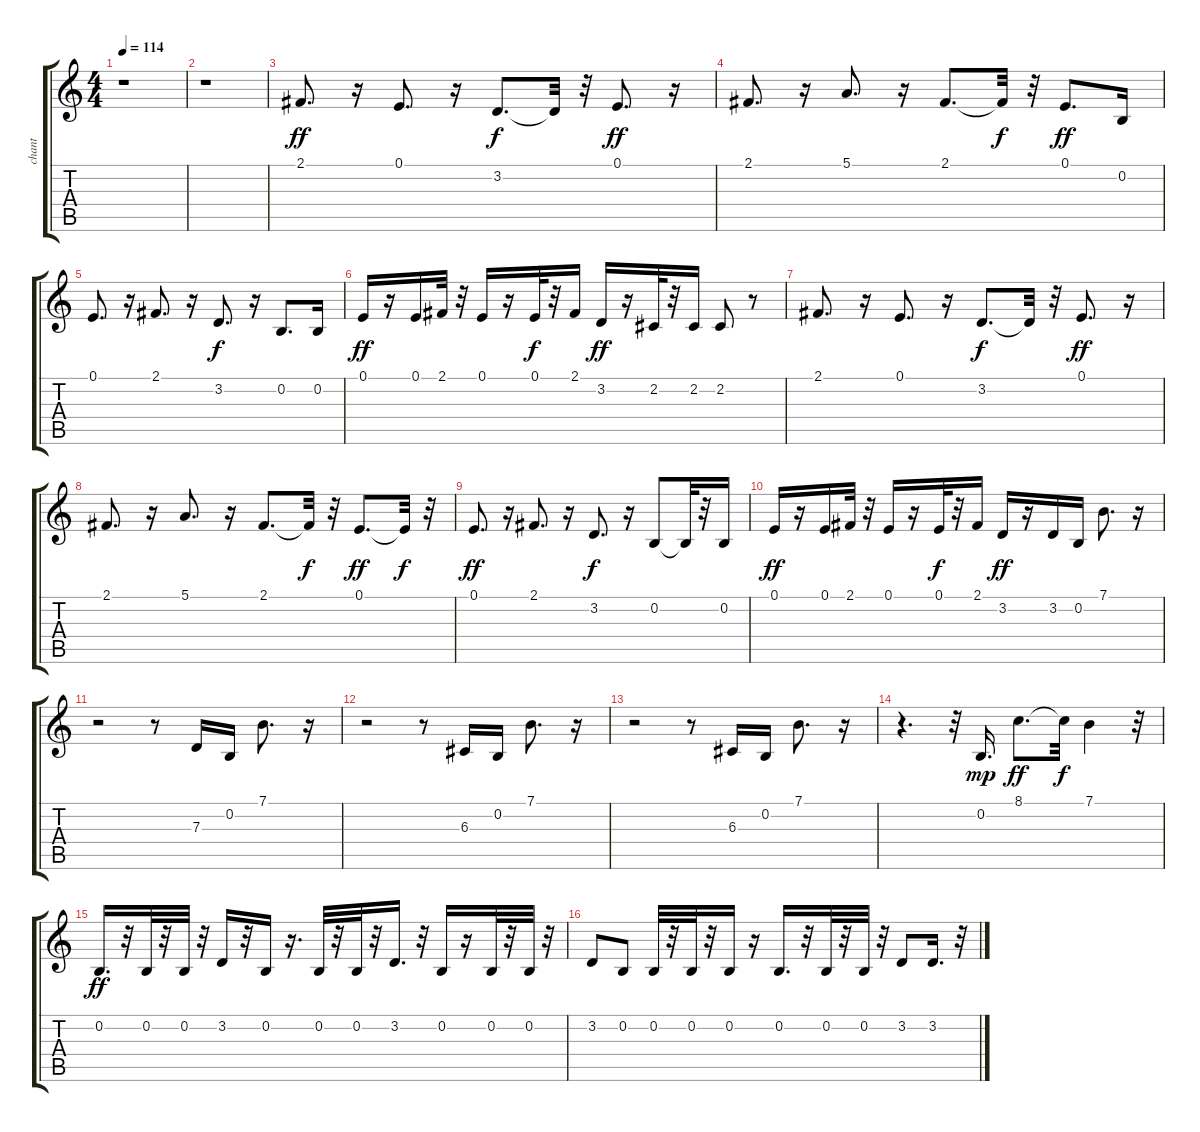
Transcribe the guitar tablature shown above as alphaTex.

\track ("chant" "chant") {instrument altosax}
\staff {score tabs}
\tuning (E4 B3 G3 D3 A2 E2) {hide}
\ts (4 4)
\tempo 114
\clef g2
\ks c
r.1{dy ff} |
r.1 |
2.1.8{d} r.16 0.1.8{d} r.16 3.2.8{d dy f} 3.2{t}.32 r.32 0.1.8{d dy ff} r.16 |
2.1.8{d} r.16 5.1.8{d} r.16 2.1.8{d} 2.1{t}.32{dy f} r.32 0.1.8{d dy ff} 0.2.16 |
0.1.8{d} r.16 2.1.8{d} r.16 3.2.8{d dy f} r.16 0.2.8{d} 0.2.16 |
0.1.16{dy ff} r.16 0.1.16 2.1.32 r.32 0.1.16 r.16 0.1.32{dy f} r.32 2.1.16 3.2.16{dy ff} r.16 2.2.32 r.32 2.2.16 2.2.8 r.8 |
2.1.8{d} r.16 0.1.8{d} r.16 3.2.8{d dy f} 3.2{t}.32 r.32 0.1.8{d dy ff} r.16 |
2.1.8{d} r.16 5.1.8{d} r.16 2.1.8{d} 2.1{t}.32{dy f} r.32 0.1.8{d dy ff} 0.1{t}.32{dy f} r.32 |
0.1.8{d dy ff} r.16 2.1.8{d} r.16 3.2.8{d dy f} r.16 0.2.8 0.2{t}.32 r.32 0.2.16 |
0.1.16{dy ff} r.16 0.1.16 2.1.32 r.32 0.1.16 r.16 0.1.32{dy f} r.32 2.1.16 3.2.16{dy ff} r.16 3.2.16 0.2.16 7.1.8{d} r.16 |
r.2 r.8 7.3.16 0.2.16 7.1.8{d} r.16 |
r.2 r.8 6.3.16 0.2.16 7.1.8{d} r.16 |
r.2 r.8 6.3.16 0.2.16 7.1.8{d} r.16 |
r.4{d} r.32 0.2.16{d dy mp} 8.1.8{d dy ff} 8.1{t}.32{dy f} 7.1.4 r.32 |
0.2.16{d dy ff} r.32 0.2.32 r.32 0.2.32 r.32 3.2.16 r.32 0.2.16 r.16{d} 0.2.32 r.32 0.2.32 r.32 3.2.16{d} r.32 0.2.16 r.16 0.2.32 r.32 0.2.32 r.32 |
3.2.8 0.2.8 0.2.32 r.32 0.2.32 r.32 0.2.16 r.16 0.2.16{d} r.32 0.2.32 r.32 0.2.32 r.32 3.2.8 3.2.16{d} r.32
